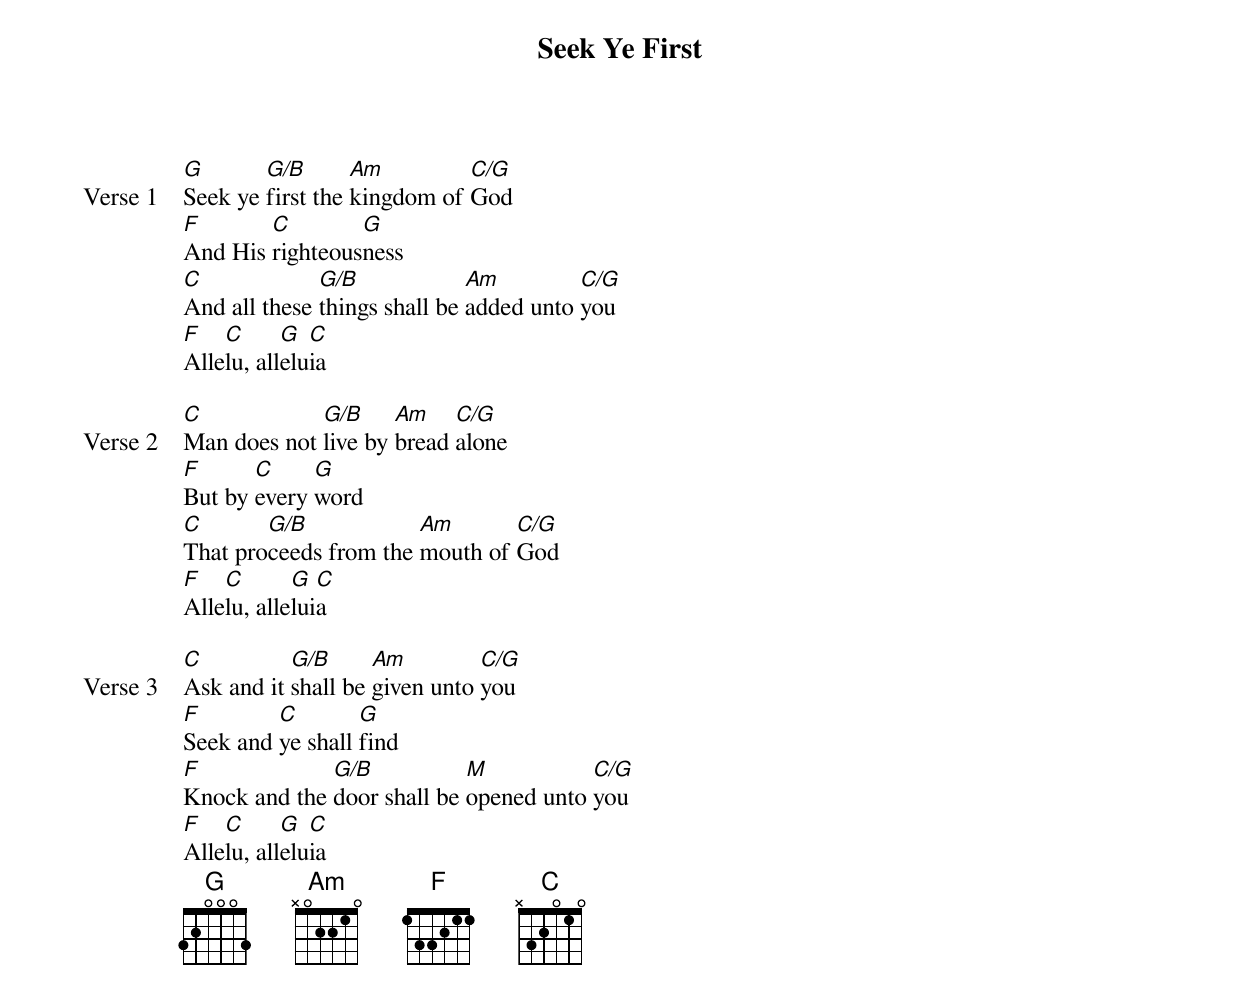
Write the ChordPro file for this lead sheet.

{title: Seek Ye First}
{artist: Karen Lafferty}
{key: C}

{start_of_verse: Verse 1}
[G]Seek ye [G/B]first the [Am]kingdom of [C/G]God
[F]And His [C]righteous[G]ness
[C]And all these [G/B]things shall be [Am]added unto [C/G]you
[F]Alle[C]lu, all[G]elu[C]ia
{end_of_verse}

{start_of_verse: Verse 2}
[C]Man does not [G/B]live by [Am]bread [C/G]alone
[F]But by [C]every [G]word
[C]That pro[G/B]ceeds from the [Am]mouth of [C/G]God
[F]Alle[C]lu, alle[G]lui[C]a
{end_of_verse}

{start_of_verse: Verse 3}
[C]Ask and it [G/B]shall be [Am]given unto [C/G]you
[F]Seek and [C]ye shall [G]find
[F]Knock and the [G/B]door shall be [M]opened unto [C/G]you
[F]Alle[C]lu, all[G]elu[C]ia
{end_of_verse}
